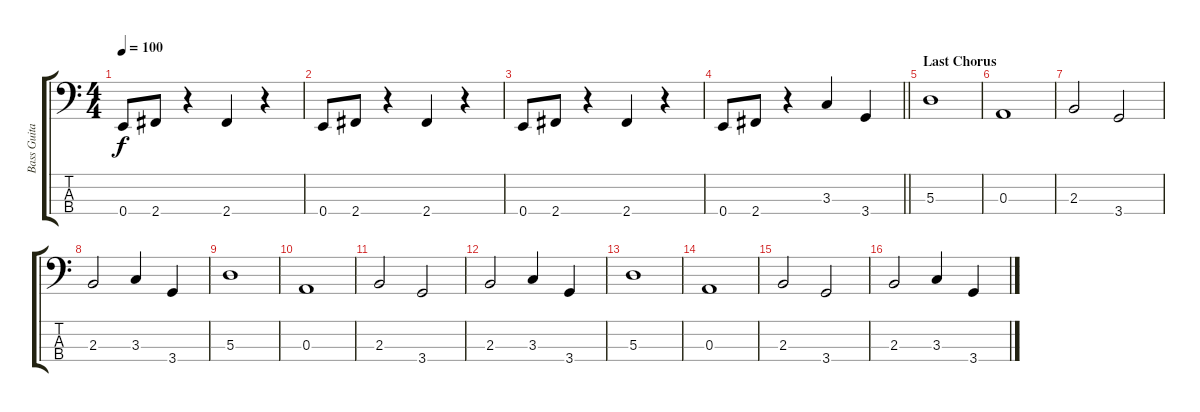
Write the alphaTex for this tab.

\track ("Bass Guitar (Chris Chaney)" "Bass Guita") {instrument electricbassfinger}
\staff {score tabs}
\tuning (G2 D2 A1 E1) {hide}
\ts (4 4)
\tempo 100
\clef f4
\ks c
0.4.8{dy f} 2.4.8 r.4 2.4.4 r.4 |
0.4.8 2.4.8 r.4 2.4.4 r.4 |
0.4.8 2.4.8 r.4 2.4.4 r.4 |
\barLineRight lightlight
0.4.8 2.4.8 r.4 3.3.4 3.4.4 |
\section ("" "Last Chorus")
5.3.1 |
0.3.1 |
2.3.2 3.4.2 |
2.3.2 3.3.4 3.4.4 |
5.3.1 |
0.3.1 |
2.3.2 3.4.2 |
2.3.2 3.3.4 3.4.4 |
5.3.1 |
0.3.1 |
2.3.2 3.4.2 |
2.3.2 3.3.4 3.4.4
